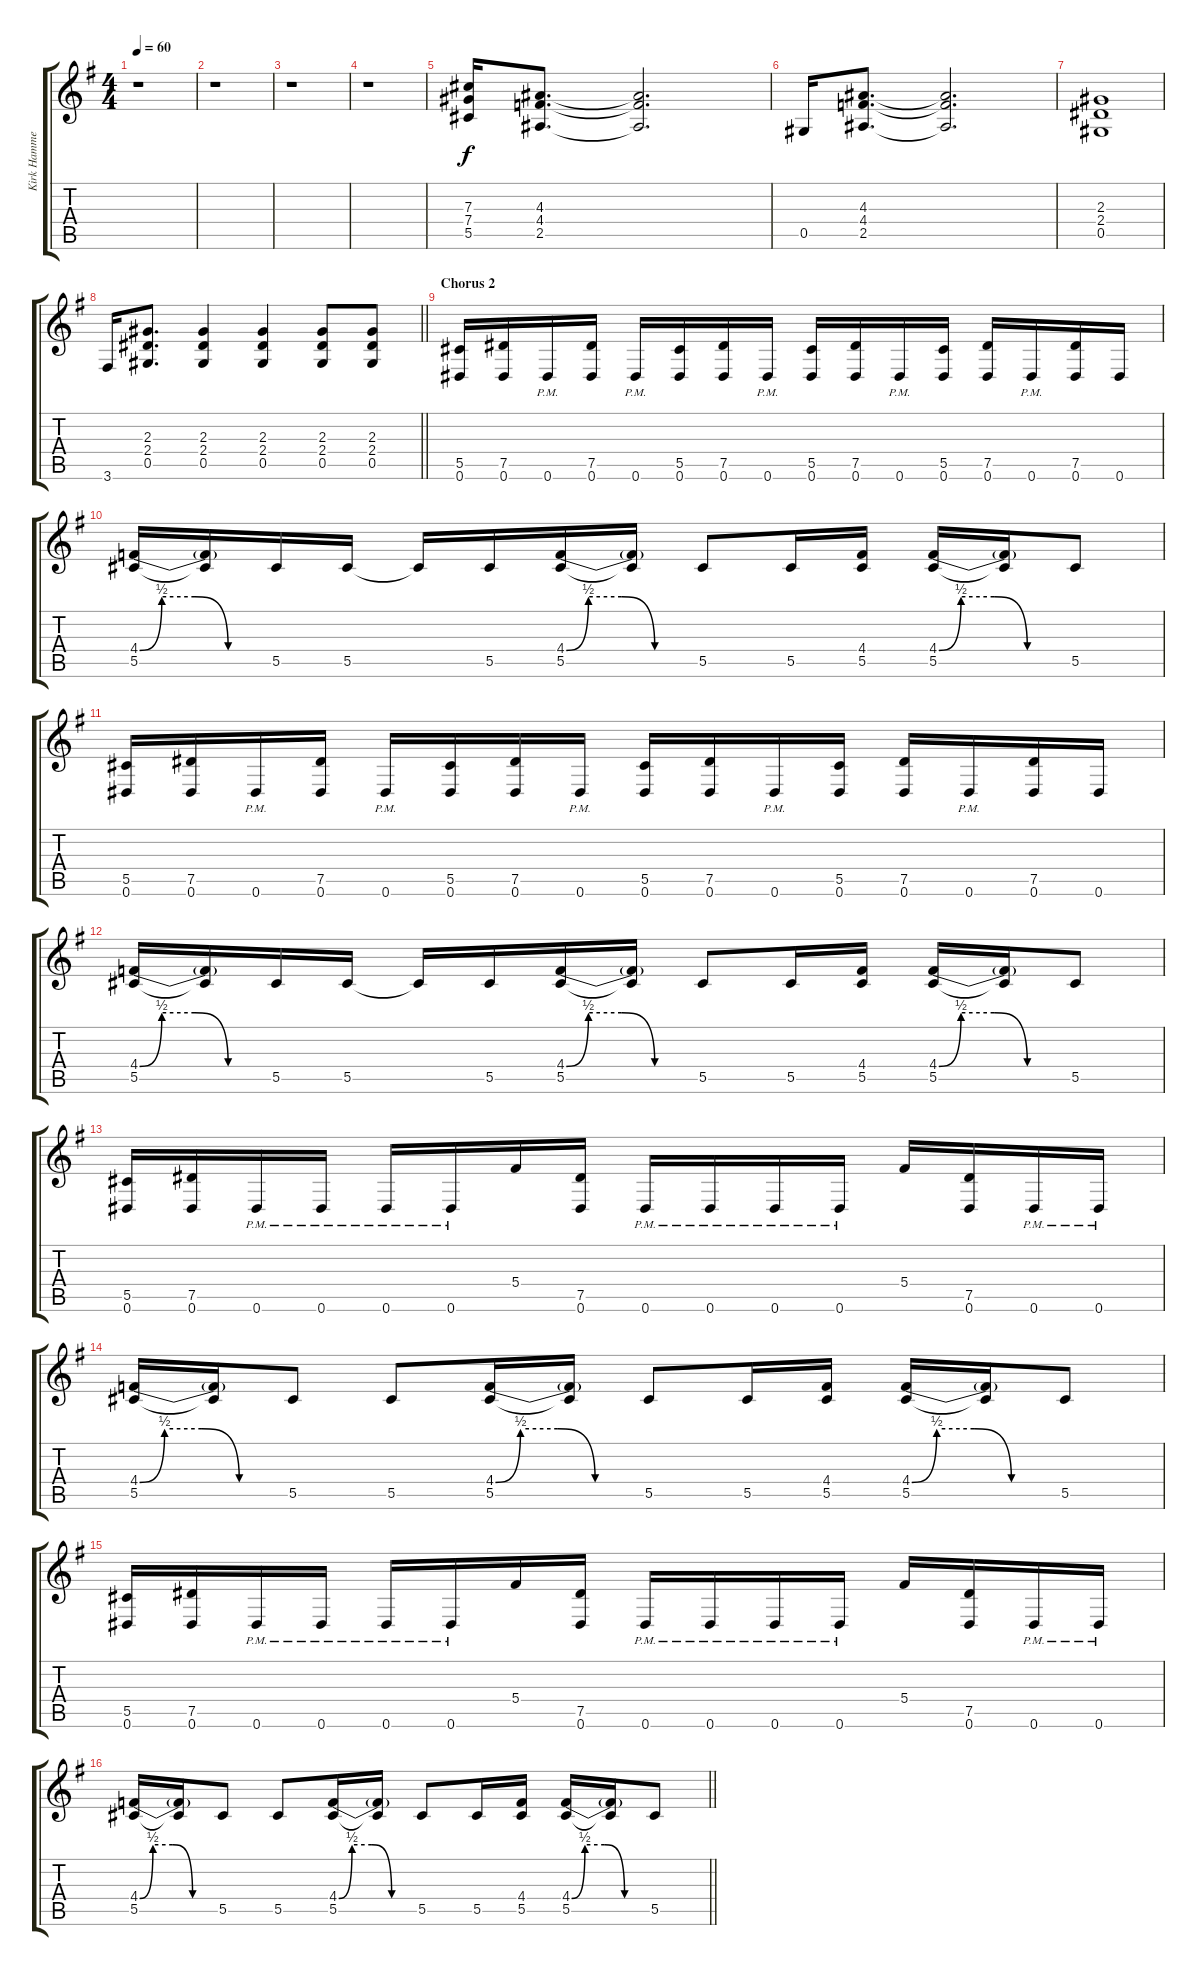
\track ("Kirk Hammett [Guitar]" "Kirk Hamme") {instrument distortionguitar}
\staff {score tabs}
\tuning (Eb4 Bb3 Gb3 Db3 Ab2 Eb2) {hide}
\ts (4 4)
\tempo 60
\clef g2
\ks g
r.1{dy f} |
r.1 |
r.1 |
r.1 |
(7.3 7.4 5.5).16 (4.3 4.4 2.5).8{d} (4.3{t} 4.4{t} 2.5{t}).2{d} |
0.5.16 (4.3 4.4 2.5).8{d} (4.3{t} 4.4{t} 2.5{t}).2{d} |
(2.3 2.4 0.5).1 |
\barLineRight lightlight
3.6.16 (2.3 2.4 0.5).8{d} (2.3 2.4 0.5).4 (2.3 2.4 0.5).4 (2.3 2.4 0.5).8 (2.3 2.4 0.5).8 |
\section ("" "Chorus 2")
(5.5 0.6).16 (7.5 0.6).16 0.6{pm}.16 (7.5 0.6).16 0.6{pm}.16 (5.5 0.6).16 (7.5 0.6).16 0.6{pm}.16 (5.5 0.6).16 (7.5 0.6).16 0.6{pm}.16 (5.5 0.6).16 (7.5 0.6).16 0.6{pm}.16 (7.5 0.6).16 0.6.16 |
(4.4{be (custom 0 0 10 2 25 2 40 0 60 0)} 5.5).16 (4.4{t} 5.5{t}).16 5.5.16 5.5.16 5.5{t}.16 5.5.16 (4.4{be (custom 0 0 10 2 25 2 40 0 60 0)} 5.5).16 (4.4{t} 5.5{t}).16 5.5.8 5.5.16 (4.4 5.5).16 (4.4{be (custom 0 0 10 2 25 2 40 0 60 0)} 5.5).16 (4.4{t} 5.5{t}).16 5.5.8 |
(5.5 0.6).16 (7.5 0.6).16 0.6{pm}.16 (7.5 0.6).16 0.6{pm}.16 (5.5 0.6).16 (7.5 0.6).16 0.6{pm}.16 (5.5 0.6).16 (7.5 0.6).16 0.6{pm}.16 (5.5 0.6).16 (7.5 0.6).16 0.6{pm}.16 (7.5 0.6).16 0.6.16 |
(4.4{be (custom 0 0 10 2 25 2 40 0 60 0)} 5.5).16 (4.4{t} 5.5{t}).16 5.5.16 5.5.16 5.5{t}.16 5.5.16 (4.4{be (custom 0 0 10 2 25 2 40 0 60 0)} 5.5).16 (4.4{t} 5.5{t}).16 5.5.8 5.5.16 (4.4 5.5).16 (4.4{be (custom 0 0 10 2 25 2 40 0 60 0)} 5.5).16 (4.4{t} 5.5{t}).16 5.5.8 |
(5.5 0.6).16 (7.5 0.6).16 0.6{pm}.16 0.6{pm}.16 0.6{pm}.16 0.6{pm}.16 5.4.16 (7.5 0.6).16 0.6{pm}.16 0.6{pm}.16 0.6{pm}.16 0.6{pm}.16 5.4.16 (7.5 0.6).16 0.6{pm}.16 0.6{pm}.16 |
(4.4{be (custom 0 0 10 2 25 2 40 0 60 0)} 5.5).16 (4.4{t} 5.5{t}).16 5.5.8 5.5.8 (4.4{be (custom 0 0 10 2 25 2 40 0 60 0)} 5.5).16 (4.4{t} 5.5{t}).16 5.5.8 5.5.16 (4.4 5.5).16 (4.4{be (custom 0 0 10 2 25 2 40 0 60 0)} 5.5).16 (4.4{t} 5.5{t}).16 5.5.8 |
(5.5 0.6).16 (7.5 0.6).16 0.6{pm}.16 0.6{pm}.16 0.6{pm}.16 0.6{pm}.16 5.4.16 (7.5 0.6).16 0.6{pm}.16 0.6{pm}.16 0.6{pm}.16 0.6{pm}.16 5.4.16 (7.5 0.6).16 0.6{pm}.16 0.6{pm}.16 |
\barLineRight lightlight
(4.4{be (custom 0 0 10 2 25 2 40 0 60 0)} 5.5).16 (4.4{t} 5.5{t}).16 5.5.8 5.5.8 (4.4{be (custom 0 0 10 2 25 2 40 0 60 0)} 5.5).16 (4.4{t} 5.5{t}).16 5.5.8 5.5.16 (4.4 5.5).16 (4.4{be (custom 0 0 10 2 25 2 40 0 60 0)} 5.5).16 (4.4{t} 5.5{t}).16 5.5.8
